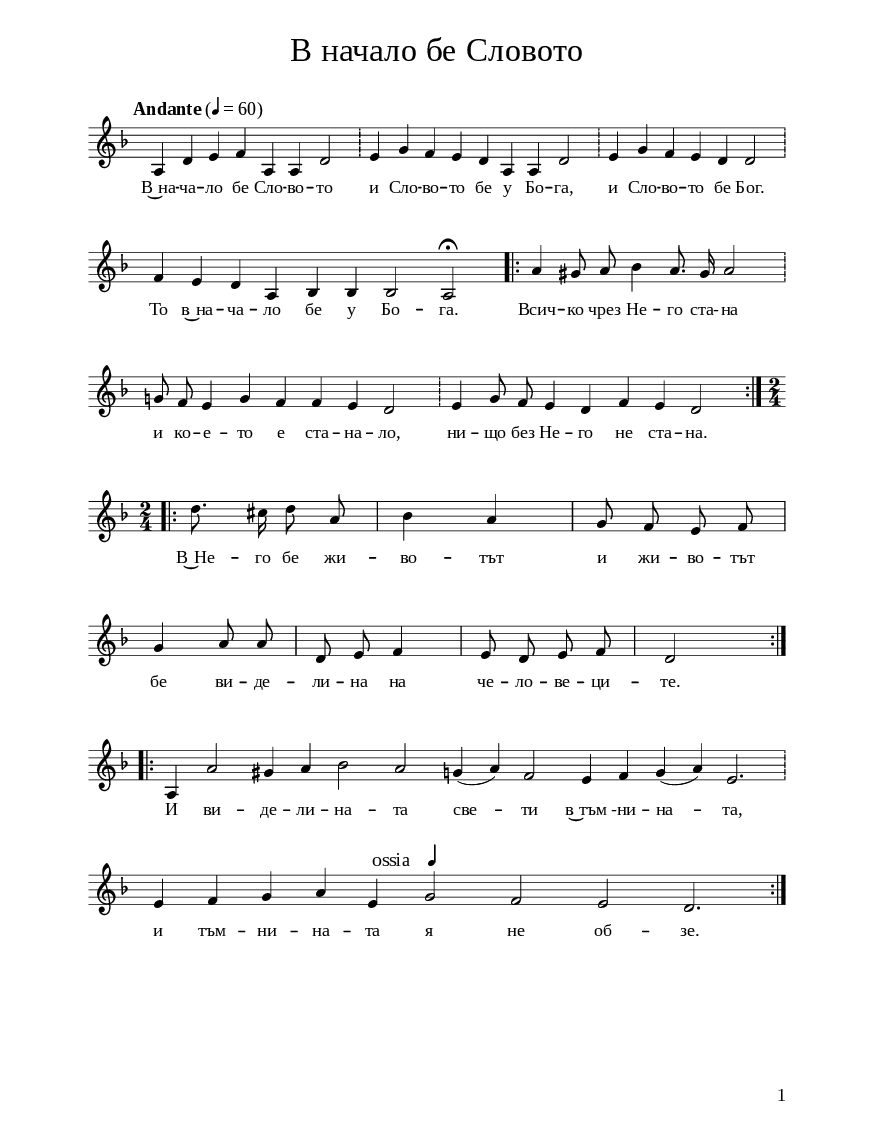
\version "2.24.3"

% include paper part and global functions
\include "include/globals.ily"

\bookpart {
  \label #'ref094
  \tocItem \markup "В начало бе Словото"
  \include "include/bookpart-paper.ily"
  \score {
    \include "include/score-layout.ily"


    \new Voice \absolute  {
      \clef treble
      \key d \minor
      \tempoFunc "Andante" 4 "60"
      \omit Score.TimeSignature
      \cadenzaOn % allows custom bar lines
      \autoBeamOff

      a4 d'4 e' f' a4 a d'2 \bar "!" e'4  g'4 f' e' d'

      a4 a d'2 \bar "!" e'4 g'4 f' e' d' d'2 \bar "!" \break   f'4 e' d' a bes bes  bes2 a \fermata \bar ".|:"

      a'4  gis'8 a' bes'4 a'8. gis'16 a'2 \bar "!" \break g'8 f'

      e'4 g' f' f' e' d'2 \bar "!"  e'4 g'8 f' e'4 d' f'4 e' d'2 \bar ":|.|:" \break

      \cadenzaOff
      \undo \omit Score.TimeSignature

      \time 2/4 d''8. cis''16 d''8 a' bes'4  a' g'8 f' e' f' \break g'4 a'8 a'

      d'8 e' f'4 e'8 d' e' f' d'2 \bar ":|.|:"  \break
      \cadenzaOn
      \undo \omit Score.TimeSignature

      a4 a'2 gis'4 a' bes'2 a'  g'4 ( a' ) f'2 e'4 f'  g'4 ( a' ) e'2. \bar "!" \break

      e'4  f'4 g'   a'   \tempo \markup {
        % make tempo note smaller
        \concat {
          \normal-text { " ossia    "  }
          \fontsize #-4 \general-align #Y #DOWN \note {4} #0.8
          \normal-text { "             "  }

        }
      }
      e' g'2  f'2 e' d'2. \bar ":|."
    }

    \addlyrics {
      В~на -- ча --
      ло бе Сло -- во -- то и Сло -- во -- то бе у
      Бо -- га, и Сло -- во -- то бе Бог. То в~на --
      ча -- ло бе у Бо -- га. Всич -- ко чрез Не --
      го "ста-" -- на и ко -- е -- то е ста -- на --
      ло, ни -- що без Не -- го не ста -- на. В~Не --
      го бе жи -- во -- тът и жи -- во -- тът бе ви
      -- де -- ли -- на на че -- ло -- ве -- ци -- те.
      И ви -- де -- ли -- на -- та све -- ти в~тъм
      -- "-ни" -- на -- та, и тъм -- ни -- на -- та я не
      об -- зе. И зе.

    }

    \header {
      title = \titleFunc "В начало бе Словото" "V načalo be Slovoto"
    }

    \midi{}

  } % score

} % bookpart
